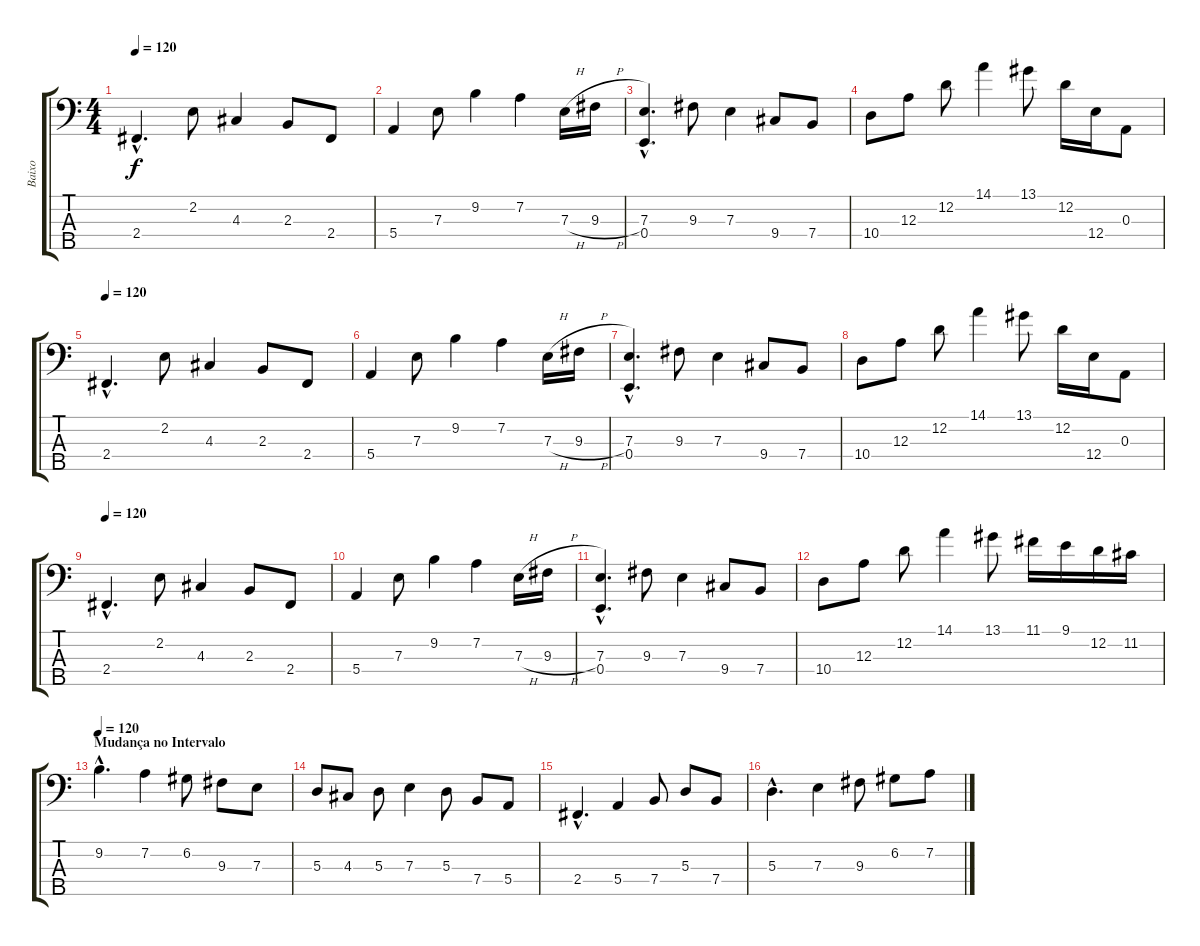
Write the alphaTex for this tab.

\track ("Baixo" "Baixo") {instrument electricbassfinger}
\staff {score tabs}
\tuning (G2 D2 A1 E1 B0) {hide}
\ts (4 4)
\tempo 120
\clef f4
\ks c
2.4{hac}.4{d dy f} 2.2.8 4.3.4 2.3.8 2.4.8 |
5.4.4 7.3.8 9.2.4 7.2.4 7.3{h}.16 9.3{h}.16 |
(7.3{hac} 0.4{hac}).4{d} 9.3.8 7.3.4 9.4.8 7.4.8 |
10.4.8 12.3.8 12.2.8 14.1.4 13.1.8 12.2.16 12.4.16 0.3.8 |
\tempo 120
2.4{hac}.4{d} 2.2.8 4.3.4 2.3.8 2.4.8 |
5.4.4 7.3.8 9.2.4 7.2.4 7.3{h}.16 9.3{h}.16 |
(7.3{hac} 0.4{hac}).4{d} 9.3.8 7.3.4 9.4.8 7.4.8 |
10.4.8 12.3.8 12.2.8 14.1.4 13.1.8 12.2.16 12.4.16 0.3.8 |
\tempo 120
2.4{hac}.4{d} 2.2.8 4.3.4 2.3.8 2.4.8 |
5.4.4 7.3.8 9.2.4 7.2.4 7.3{h}.16 9.3{h}.16 |
(7.3{hac} 0.4{hac}).4{d} 9.3.8 7.3.4 9.4.8 7.4.8 |
10.4.8 12.3.8 12.2.8 14.1.4 13.1.8 11.1.16 9.1.16 12.2.16 11.2.16 |
\section ("" "Mudança no Intervalo")
\tempo 120
9.2{hac}.4{d} 7.2.4 6.2.8 9.3.8 7.3.8 |
5.3.8 4.3.8 5.3.8 7.3.4 5.3.8 7.4.8 5.4.8 |
2.4{hac}.4{d} 5.4.4 7.4.8 5.3.8 7.4.8 |
5.3{hac}.4{d} 7.3.4 9.3.8 6.2.8 7.2.8
